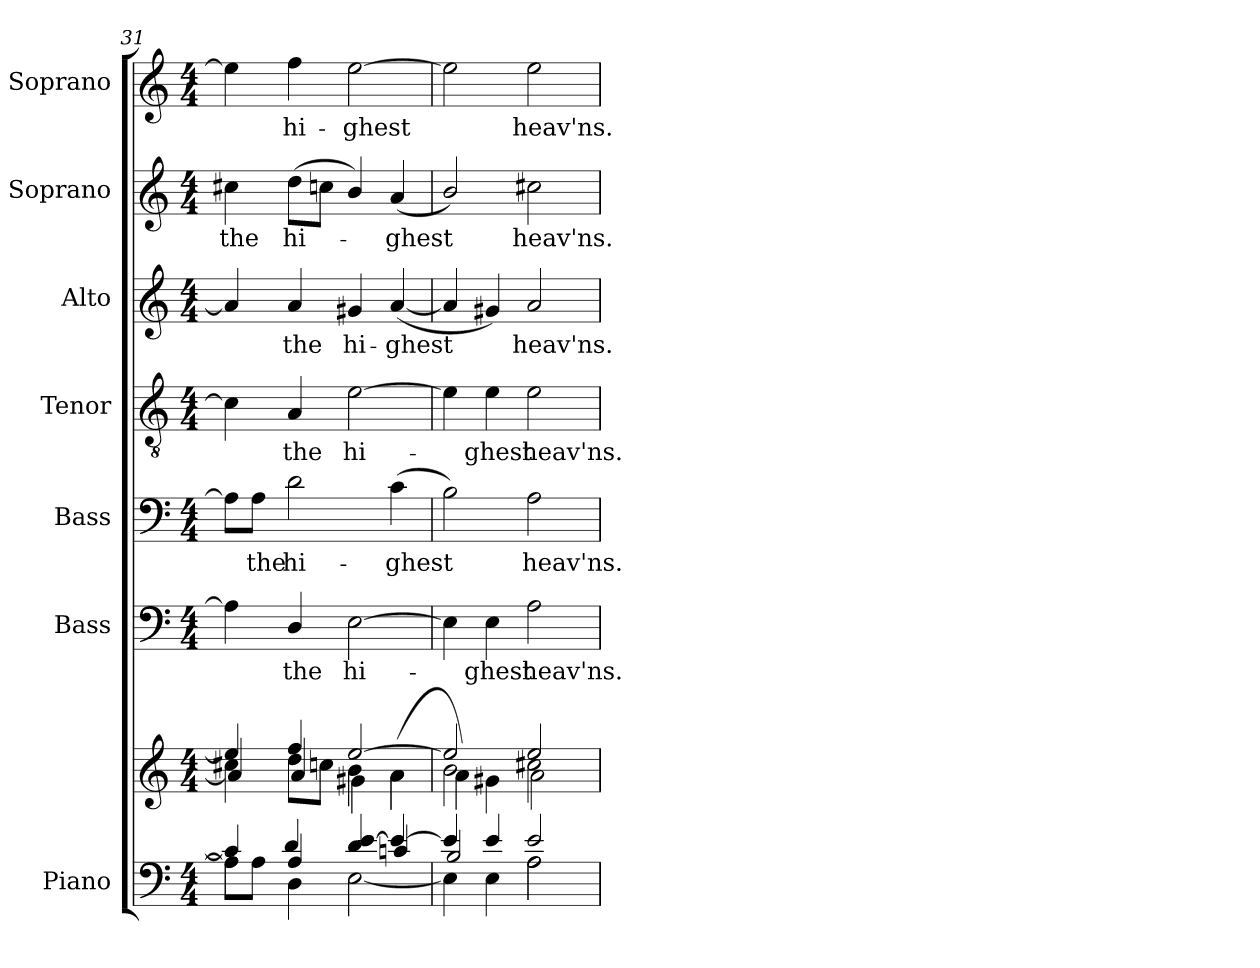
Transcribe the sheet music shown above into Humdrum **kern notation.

**kern	**kern	**kern	**text	**kern	**text	**kern	**text	**kern	**text	**kern	**text	**kern	**text
*part7	*part7	*part6	*part6	*part5	*part5	*part4	*part4	*part3	*part3	*part2	*part2	*part1	*part1
*staff8	*staff7	*staff6	*staff6	*staff5	*staff5	*staff4	*staff4	*staff3	*staff3	*staff2	*staff2	*staff1	*staff1
*I"Piano	*	*I"Bass	*	*I"Bass	*	*I"Tenor	*	*I"Alto	*	*I"Soprano	*	*I"Soprano	*
*	*	*	*	*I'B.	*	*I'T.	*	*I'A.	*	*	*	*I'S.	*
!!LO:LB:g=z
*clefF4	*clefG2	*clefF4	*	*clefF4	*	*clefGv2	*	*clefG2	*	*clefG2	*	*clefG2	*
*	*	*	*	*	*	*ITrd7c12	*	*	*	*	*	*	*
*k[]	*k[]	*k[]	*	*k[]	*	*k[]	*	*k[]	*	*k[]	*	*k[]	*
*C:	*C:	*C:	*	*C:	*	*C:	*	*C:	*	*C:	*	*C:	*
*M4/4	*M4/4	*M4/4	*	*M4/4	*	*M4/4	*	*M4/4	*	*M4/4	*	*M4/4	*
=31	=31	=31	=31	=31	=31	=31	=31	=31	=31	=31	=31	=31	=31
*^	*^	*	*	*	*	*	*	*	*	*	*	*	*
*	*^	*	*^	*	*	*	*	*	*	*	*	*	*	*	*
!	!	!	!	!	!	!	!	!	!	!	!	!	!	!	!LO:LY:b:color=#000000	!	!
4c#i/]	4Ai\]	8Ai\L	4eei/]	4cc#Xi\	4ai/]	4Ai\]	.	8Ai\L]	.	4C#i\]	.	4ai/]	.	4cc#Xi\	the	4eei\]	.
!	!	!	!	!	!	!	!	!	!LO:LY:b:color=#000000	!	!	!	!	!	!	!	!
.	.	8Ai\J	.	.	.	.	.	8Ai\J	the	.	.	.	.	.	.	.	.
!	!	!	!	!	!	!	!LO:LY:b:color=#000000	!	!	!	!	!	!	!	!	!	!
!	!	!	!	!	!	!	!	!	!LO:LY:b:color=#000000	!	!	!	!	!	!	!	!
!	!	!	!	!	!	!	!	!	!	!	!LO:LY:b:color=#000000	!	!	!	!	!	!
!	!	!	!	!	!	!	!	!	!	!	!	!	!LO:LY:b:color=#000000	!	!	!	!
!	!	!	!	!	!	!	!	!	!	!	!	!	!	!	!LO:LY:b:color=#000000	!	!
!	!	!	!	!	!	!	!	!	!	!	!	!	!	!	!	!	!LO:LY:b:color=#000000
4Ai/	4Di\	4di/	4ffi/	8ddi\L	4ai/	4Di/	the	2di\	hi-	4AAi/	the	4ai/	the	(8ddi\L	hi-	4ffi\	hi-
.	.	.	.	8ccni\J	.	.	.	.	.	.	.	.	.	8ccni\J	.	.	.
!	!	!	!	!	!	!	!LO:LY:b:color=#000000	!	!	!	!	!	!	!	!	!	!
!	!	!	!	!	!	!	!	!	!	!	!LO:LY:b:color=#000000	!	!	!	!	!	!
!	!	!	!	!	!	!	!	!	!	!	!	!	!LO:LY:b:color=#000000	!	!	!	!
!	!	!	!	!	!	!	!	!	!	!	!	!	!	!	!	!	!LO:LY:b:color=#000000
4di/ [4ei	[2Ei\	4ryy	[2eei/	4bi\	4g#Xi\	[2Ei\	hi-	.	.	[2Ei\	hi-	4g#Xi/	hi-	4bi/)	.	[2eei\	-ghest
!	!	!	!	!	!	!	!	!	!LO:LY:b:color=#000000	!	!	!	!	!	!	!	!
!	!	!	!	!	!	!	!	!	!	!	!	!	!LO:LY:b:color=#000000	!	!	!	!
!	!	!	!	!	!	!	!	!	!	!	!	!	!	!	!LO:LY:b:color=#000000	!	!
4ei/_	.	4ci/	.	4ai\	(4ai\	.	.	(4ci\	-ghest	.	.	([4ai/	-ghest	(4ai/	-ghest	.	.
=32	=32	=32	=32	=32	=32	=32	=32	=32	=32	=32	=32	=32	=32	=32	=32	=32	=32
4ei/]	4Ei\]	2Bi/	2eei/]	2bi\	4ai\)	4Ei\]	.	2Bi\)	.	4Ei\]	.	4ai/]	.	2bi/)	.	2eei\]	.
!	!	!	!	!	!	!	!LO:LY:b:color=#000000	!	!	!	!	!	!	!	!	!	!
!	!	!	!	!	!	!	!	!	!	!	!LO:LY:b:color=#000000	!	!	!	!	!	!
4ei/	4Ei\	.	.	.	4g#Xi\	4Ei\	-ghest	.	.	4Ei\	-ghest	4g#Xi/)	.	.	.	.	.
!	!	!	!	!	!	!	!LO:LY:b:color=#000000	!	!	!	!	!	!	!	!	!	!
!	!	!	!	!	!	!	!	!	!LO:LY:b:color=#000000	!	!	!	!	!	!	!	!
!	!	!	!	!	!	!	!	!	!	!	!LO:LY:b:color=#000000	!	!	!	!	!	!
!	!	!	!	!	!	!	!	!	!	!	!	!	!LO:LY:b:color=#000000	!	!	!	!
!	!	!	!	!	!	!	!	!	!	!	!	!	!	!	!LO:LY:b:color=#000000	!	!
!	!	!	!	!	!	!	!	!	!	!	!	!	!	!	!	!	!LO:LY:b:color=#000000
2ei/	2Ai\	2Ai\	2eei/	2cc#Xi\	2ai\	2Ai\	heav'ns.	2Ai\	heav'ns.	2Ei\	heav'ns.	2ai/	heav'ns.	2cc#Xi\	heav'ns.	2eei\	heav'ns.
*v	*v	*v	*	*	*	*	*	*	*	*	*	*	*	*	*	*	*
*	*v	*v	*v	*	*	*	*	*	*	*	*	*	*	*	*
=	=	=	=	=	=	=	=	=	=	=	=	=	=
*-	*-	*-	*-	*-	*-	*-	*-	*-	*-	*-	*-	*-	*-
